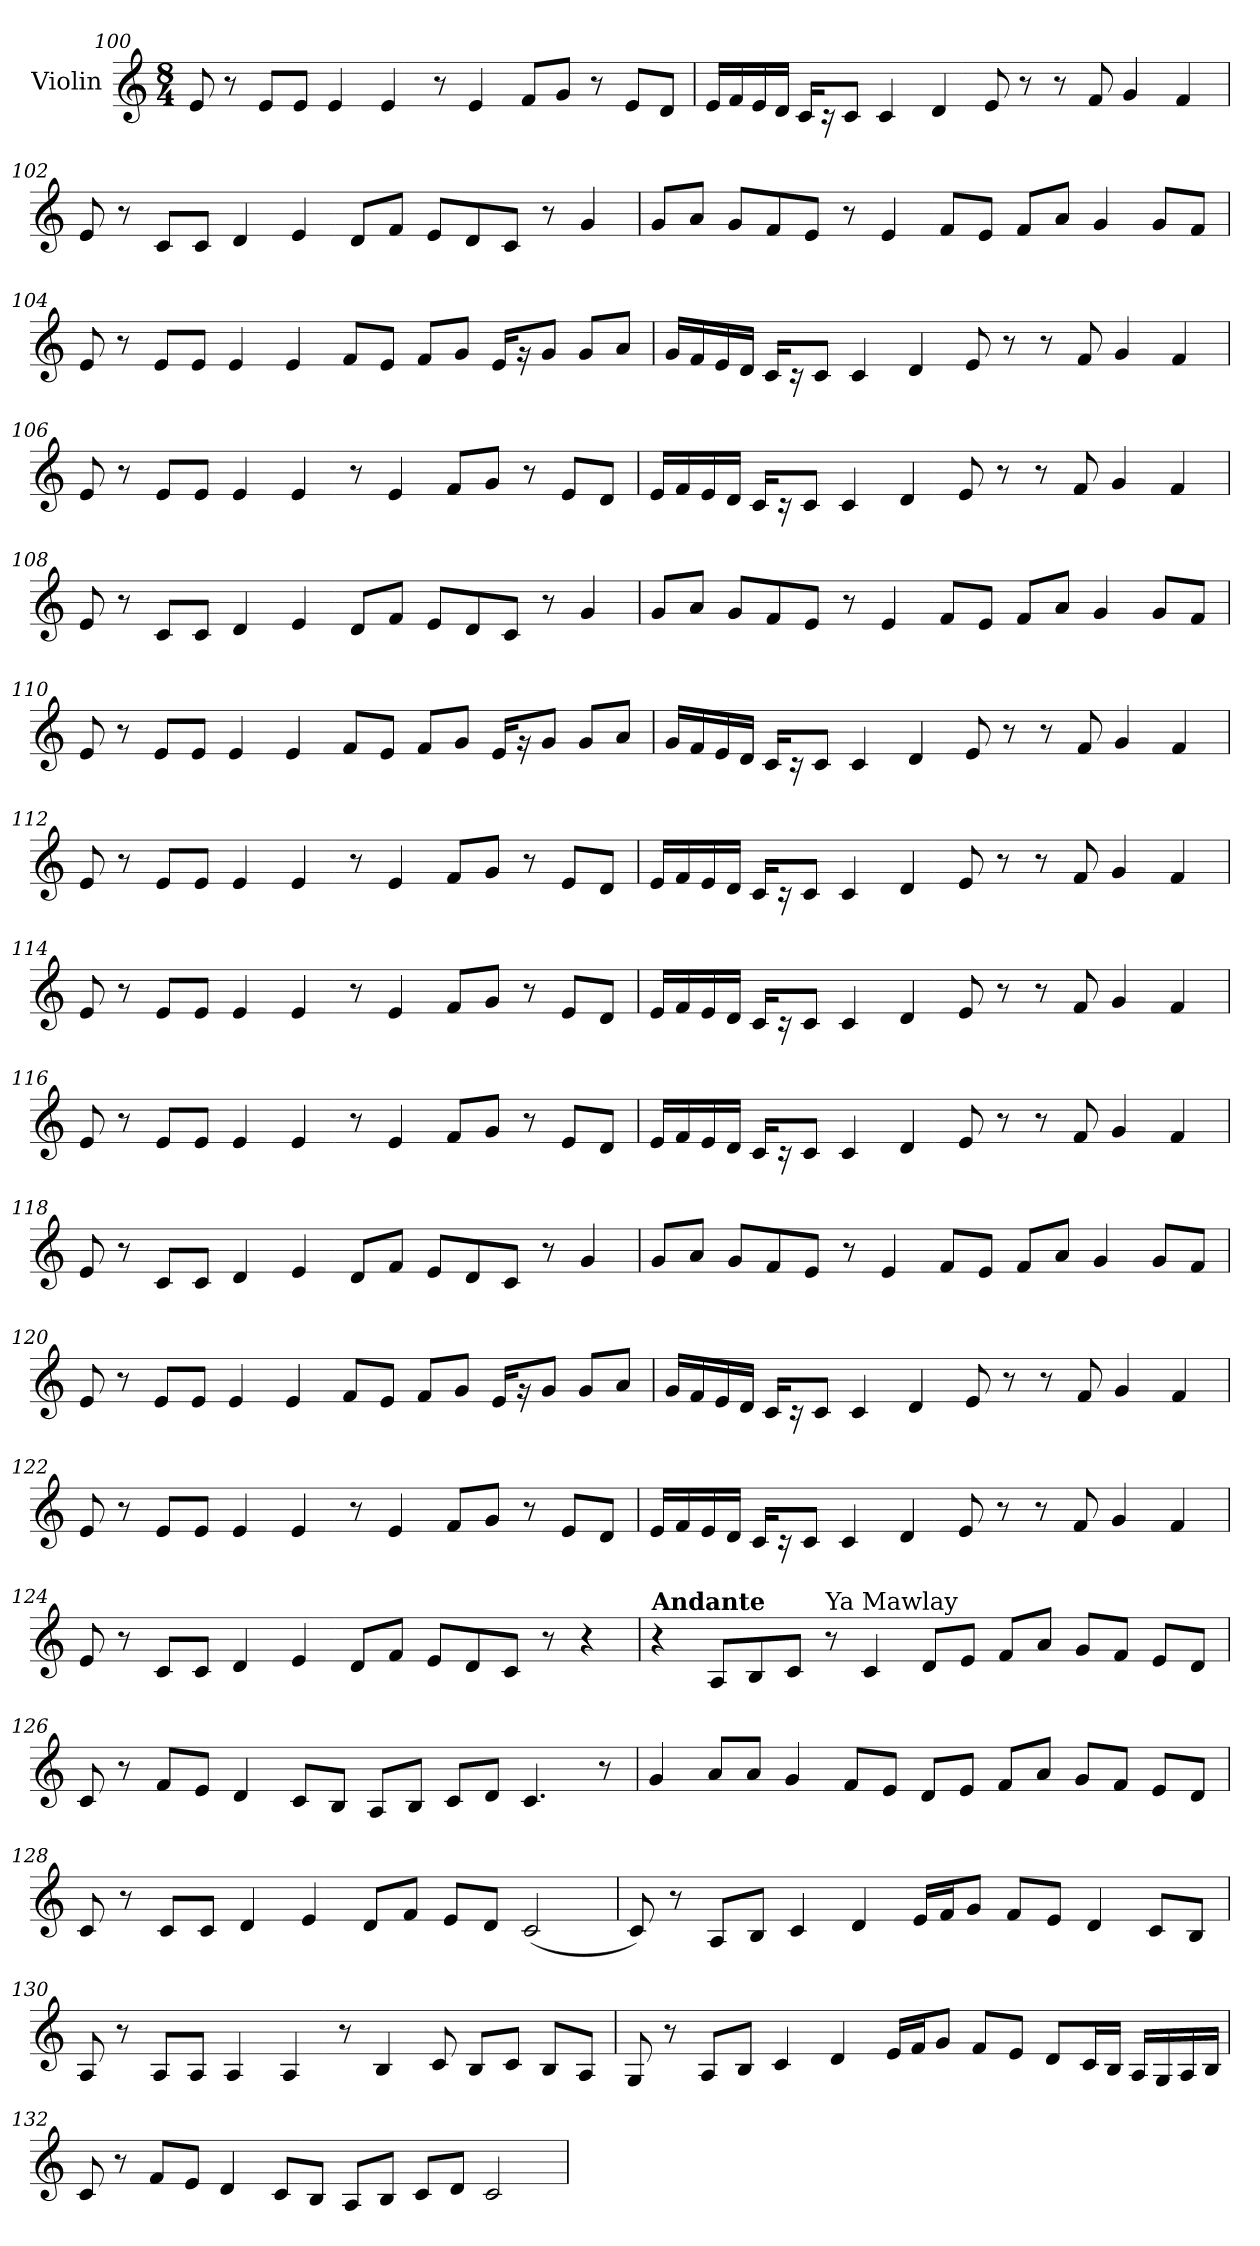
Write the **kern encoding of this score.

**kern
*part1
*staff1
*I"Violin
!!LO:LB:g=z
*clefG2
*k[]
*M8/4
=100
8e/
8r
8e/L
8e/J
4e/
4e/
8r
4e/
8f/L
8g/J
8r
8e/L
8d/J
=101
16e/LL
16f/
16e/
16d/JJ
16c/KL
16r
8c/J
4c/
4d/
8e/
8r
8r
8f/
4g/
4f/
!!LO:LB:g=z
=102
8e/
8r
8c/L
8c/J
4d/
4e/
8d/L
8f/J
8e/L
8d/
8c/J
8r
4g/
=103
8g/L
8a/J
8g/L
8f/
8e/J
8r
4e/
8f/L
8e/J
8f/L
8a/J
4g/
8g/L
8f/J
!!LO:PB:g=z
=104
8e/
8r
8e/L
8e/J
4e/
4e/
8f/L
8e/J
8f/L
8g/J
16e/KL
16r
8g/J
8g/L
8a/J
=105
16g/LL
16f/
16e/
16d/JJ
16c/KL
16r
8c/J
4c/
4d/
8e/
8r
8r
8f/
4g/
4f/
!!LO:LB:g=z
=106
8e/
8r
8e/L
8e/J
4e/
4e/
8r
4e/
8f/L
8g/J
8r
8e/L
8d/J
=107
16e/LL
16f/
16e/
16d/JJ
16c/KL
16r
8c/J
4c/
4d/
8e/
8r
8r
8f/
4g/
4f/
!!LO:LB:g=z
=108
8e/
8r
8c/L
8c/J
4d/
4e/
8d/L
8f/J
8e/L
8d/
8c/J
8r
4g/
=109
8g/L
8a/J
8g/L
8f/
8e/J
8r
4e/
8f/L
8e/J
8f/L
8a/J
4g/
8g/L
8f/J
!!LO:LB:g=z
=110
8e/
8r
8e/L
8e/J
4e/
4e/
8f/L
8e/J
8f/L
8g/J
16e/KL
16r
8g/J
8g/L
8a/J
=111
16g/LL
16f/
16e/
16d/JJ
16c/KL
16r
8c/J
4c/
4d/
8e/
8r
8r
8f/
4g/
4f/
!!LO:LB:g=z
=112
8e/
8r
8e/L
8e/J
4e/
4e/
8r
4e/
8f/L
8g/J
8r
8e/L
8d/J
=113
16e/LL
16f/
16e/
16d/JJ
16c/KL
16r
8c/J
4c/
4d/
8e/
8r
8r
8f/
4g/
4f/
!!LO:LB:g=z
=114
8e/
8r
8e/L
8e/J
4e/
4e/
8r
4e/
8f/L
8g/J
8r
8e/L
8d/J
=115
16e/LL
16f/
16e/
16d/JJ
16c/KL
16r
8c/J
4c/
4d/
8e/
8r
8r
8f/
4g/
4f/
!!LO:LB:g=z
=116
8e/
8r
8e/L
8e/J
4e/
4e/
8r
4e/
8f/L
8g/J
8r
8e/L
8d/J
=117
16e/LL
16f/
16e/
16d/JJ
16c/KL
16r
8c/J
4c/
4d/
8e/
8r
8r
8f/
4g/
4f/
!!LO:LB:g=z
=118
8e/
8r
8c/L
8c/J
4d/
4e/
8d/L
8f/J
8e/L
8d/
8c/J
8r
4g/
=119
8g/L
8a/J
8g/L
8f/
8e/J
8r
4e/
8f/L
8e/J
8f/L
8a/J
4g/
8g/L
8f/J
!!LO:PB:g=z
=120
8e/
8r
8e/L
8e/J
4e/
4e/
8f/L
8e/J
8f/L
8g/J
16e/KL
16r
8g/J
8g/L
8a/J
=121
16g/LL
16f/
16e/
16d/JJ
16c/KL
16r
8c/J
4c/
4d/
8e/
8r
8r
8f/
4g/
4f/
!!LO:LB:g=z
=122
8e/
8r
8e/L
8e/J
4e/
4e/
8r
4e/
8f/L
8g/J
8r
8e/L
8d/J
=123
16e/LL
16f/
16e/
16d/JJ
16c/KL
16r
8c/J
4c/
4d/
8e/
8r
8r
8f/
4g/
4f/
!!LO:LB:g=z
=124
8e/
8r
8c/L
8c/J
4d/
4e/
8d/L
8f/J
8e/L
8d/
8c/J
8r
4r
=125
*MM65
!LO:TX:a:B:t=Andante
4r
8A/L
8B/
8c/J
!LO:TX:a:t=Ya Mawlay
8r
4c/
8d/L
8e/J
8f/L
8a/J
8g/L
8f/J
8e/L
8d/J
!!LO:LB:g=z
=126
8c/
8r
8f/L
8e/J
4d/
8c/L
8B/J
8A/L
8B/J
8c/L
8d/J
4.c/
8r
=127
4g/
8a/L
8a/J
4g/
8f/L
8e/J
8d/L
8e/J
8f/L
8a/J
8g/L
8f/J
8e/L
8d/J
!!LO:LB:g=z
=128
8c/
8r
8c/L
8c/J
4d/
4e/
8d/L
8f/J
8e/L
8d/J
(<2c/
=129
8c/)
8r
8A/L
8B/J
4c/
4d/
16e/LL
16f/J
8g/J
8f/L
8e/J
4d/
8c/L
8B/J
!!LO:LB:g=z
=130
8A/
8r
8A/L
8A/J
4A/
4A/
8r
4B/
8c/
8B/L
8c/J
8B/L
8A/J
=131
8G/
8r
8A/L
8B/J
4c/
4d/
16e/LL
16f/J
8g/J
8f/L
8e/J
8d/L
16c/L
16B/JJ
16A/LL
16G/
16A/
16B/JJ
!!LO:LB:g=z
=132
8c/
8r
8f/L
8e/J
4d/
8c/L
8B/J
8A/L
8B/J
8c/L
8d/J
2c/
=
*-
